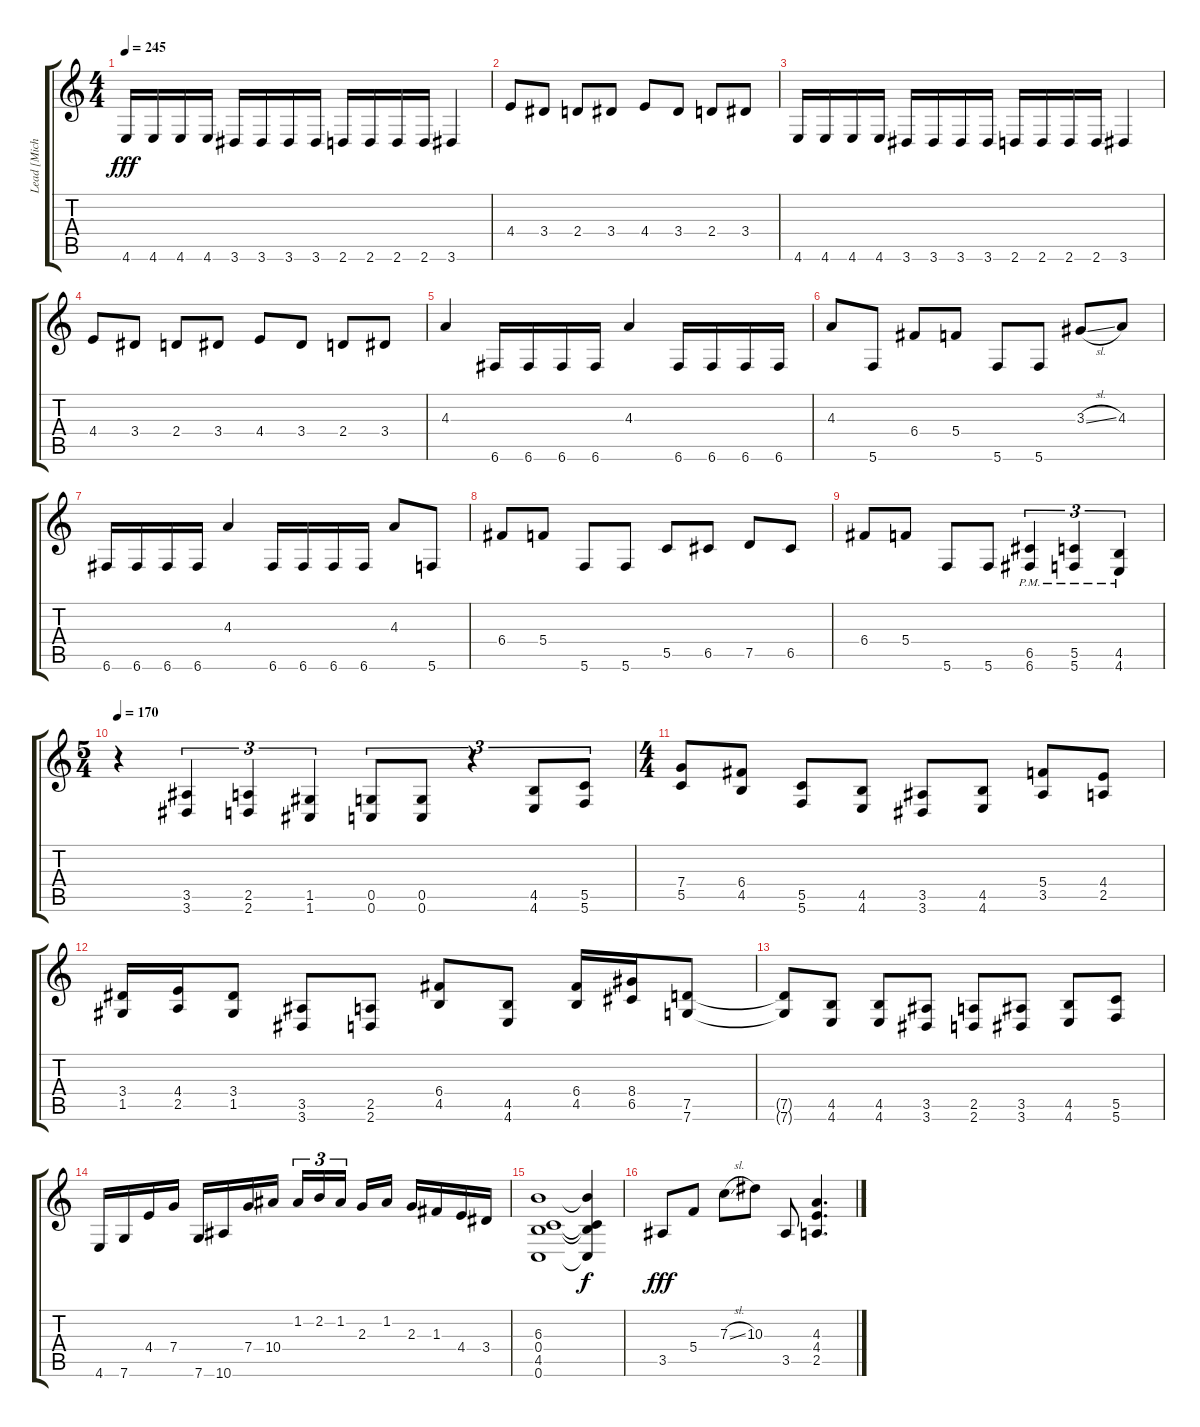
\track ("Lead [Micheal Keane]" "Lead [Mich") {instrument distortionguitar}
\staff {score tabs}
\tuning (D4 A3 F3 C3 G2 C2) {hide}
\ts (4 4)
\tempo 245
\clef g2
\ks c
4.6.16{dy fff} 4.6.16 4.6.16 4.6.16 3.6.16 3.6.16 3.6.16 3.6.16 2.6.16 2.6.16 2.6.16 2.6.16 3.6.4 |
4.4.8 3.4.8 2.4.8 3.4.8 4.4.8 3.4.8 2.4.8 3.4.8 |
4.6.16 4.6.16 4.6.16 4.6.16 3.6.16 3.6.16 3.6.16 3.6.16 2.6.16 2.6.16 2.6.16 2.6.16 3.6.4 |
4.4.8 3.4.8 2.4.8 3.4.8 4.4.8 3.4.8 2.4.8 3.4.8 |
4.3.4 6.6.16 6.6.16 6.6.16 6.6.16 4.3.4 6.6.16 6.6.16 6.6.16 6.6.16 |
4.3.8 5.6.8 6.4.8 5.4.8 5.6.8 5.6.8 3.3{sl}.8 4.3.8 |
6.6.16 6.6.16 6.6.16 6.6.16 4.3.4 6.6.16 6.6.16 6.6.16 6.6.16 4.3.8 5.6.8 |
6.4.8 5.4.8 5.6.8 5.6.8 5.5.8 6.5.8 7.5.8 6.5.8 |
6.4.8 5.4.8 5.6.8 5.6.8 (6.5{pm} 6.6{pm}).4{tu (3 2)} (5.5{pm} 5.6{pm}).4{tu (3 2)} (4.5{pm} 4.6{pm}).4{tu (3 2)} |
\ts (5 4)
\tempo 170
r.4 (3.5 3.6).4{tu (3 2)} (2.5 2.6).4{tu (3 2)} (1.5 1.6).4{tu (3 2)} (0.5 0.6).8{tu (3 2)} (0.5 0.6).8{tu (3 2)} r.4{tu (3 2)} (4.5 4.6).8{tu (3 2)} (5.5 5.6).8{tu (3 2)} |
\ts (4 4)
(7.4 5.5).8 (6.4 4.5).8 (5.5 5.6).8 (4.5 4.6).8 (3.5 3.6).8 (4.5 4.6).8 (5.4 3.5).8 (4.4 2.5).8 |
(3.4 1.5).16 (4.4 2.5).16 (3.4 1.5).8 (3.5 3.6).8 (2.5 2.6).8 (6.4 4.5).8 (4.5 4.6).8 (6.4 4.5).16 (8.4 6.5).16 (7.5 7.6).8 |
(7.5{t} 7.6{t}).8 (4.5 4.6).8 (4.5 4.6).8 (3.5 3.6).8 (2.5 2.6).8 (3.5 3.6).8 (4.5 4.6).8 (5.5 5.6).8 |
4.6.16 7.6.16 4.4.16 7.4.16 7.6.16 10.6.16 7.4.16 10.4.16 1.2.16{tu (3 2)} 2.2.16{tu (3 2)} 1.2.16{tu (3 2) beam splitsecondary} 2.3.16 1.2.16 2.3.16 1.3.16 4.4.16 3.4.16 |
(6.3 0.4 4.5 0.6).1 (6.3{t} 0.4{t} 4.5{t} 0.6{t}).4{dy f} |
3.5.8{dy fff} 5.4.8 7.3{sl}.8 10.3.8 3.5.8 (4.3 4.4 2.5).4{d}
